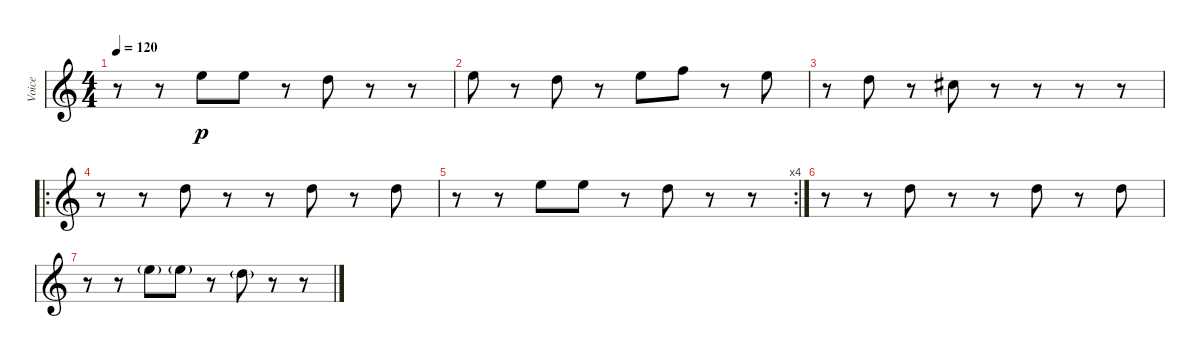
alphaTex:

\track ("Voice" "Voice") {instrument choiraahs}
\staff {score}
\tuning (E4 B3 G3 D3 A2 E2) {hide}
\ts (4 4)
\tempo 120
\clef g2
\ks c
r.8{dy p} r.8 12.1.8 12.1.8 r.8 10.1.8 r.8 r.8 |
12.1.8 r.8 10.1.8 r.8 12.1.8 13.1.8 r.8 12.1.8 |
r.8 10.1.8 r.8 9.1.8 r.8 r.8 r.8 r.8 |
\ro
r.8 r.8 10.1.8 r.8 r.8 10.1.8 r.8 10.1.8 |
\rc 4
r.8 r.8 12.1.8 12.1.8 r.8 10.1.8 r.8 r.8 |
r.8 r.8 10.1.8 r.8 r.8 10.1.8 r.8 10.1.8 |
r.8 r.8 12.1{g}.8 12.1{g}.8 r.8 10.1{g}.8 r.8 r.8
